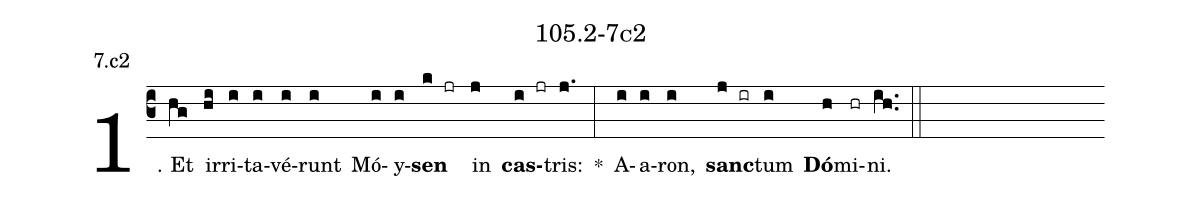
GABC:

name: 105.2-7c2;
annotation: 7.c2;
%%
(c3)1. Et(hg) ir(hi)ri(i)ta(i)vé(i)runt(i) Mó(i)y(i)<b>sen</b>(k jr) in(j) <b>cas</b>(i jr)tris:(j.) *(:) A(i)a(i)ron,(i) <b>sanc</b>(j ir)tum(i) <b>Dó</b>(h)mi(hr)ni.(ih..) (::)


%E(i) u(i) o(j) u(i) a(h) e.(ih..) (::)
